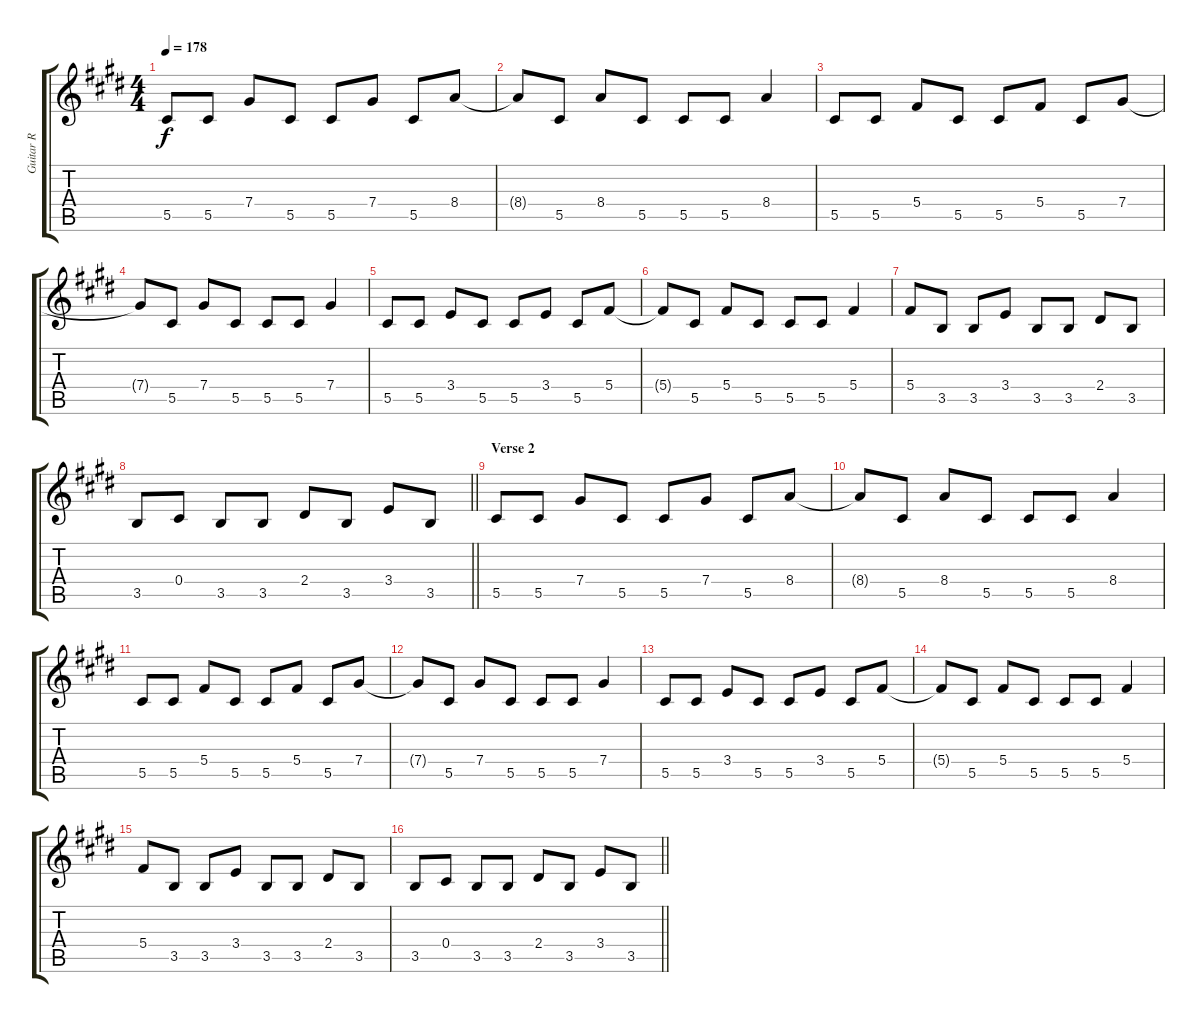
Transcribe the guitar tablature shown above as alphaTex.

\track ("Guitar R" "Guitar R") {instrument overdrivenguitar}
\staff {score tabs}
\tuning (Eb4 Bb3 Gb3 Db3 Ab2 Db2) {hide}
\ts (4 4)
\tempo 178
\clef g2
\ks e
5.5.8{dy f} 5.5.8 7.4.8 5.5.8 5.5.8 7.4.8 5.5.8 8.4.8 |
8.4{t}.8 5.5.8 8.4.8 5.5.8 5.5.8 5.5.8 8.4.4 |
5.5.8 5.5.8 5.4.8 5.5.8 5.5.8 5.4.8 5.5.8 7.4.8 |
7.4{t}.8 5.5.8 7.4.8 5.5.8 5.5.8 5.5.8 7.4.4 |
5.5.8 5.5.8 3.4.8 5.5.8 5.5.8 3.4.8 5.5.8 5.4.8 |
5.4{t}.8 5.5.8 5.4.8 5.5.8 5.5.8 5.5.8 5.4.4 |
5.4.8 3.5.8 3.5.8 3.4.8 3.5.8 3.5.8 2.4.8 3.5.8 |
\barLineRight lightlight
3.5.8 0.4.8 3.5.8 3.5.8 2.4.8 3.5.8 3.4.8 3.5.8 |
\section ("" "Verse 2")
5.5.8 5.5.8 7.4.8 5.5.8 5.5.8 7.4.8 5.5.8 8.4.8 |
8.4{t}.8 5.5.8 8.4.8 5.5.8 5.5.8 5.5.8 8.4.4 |
5.5.8 5.5.8 5.4.8 5.5.8 5.5.8 5.4.8 5.5.8 7.4.8 |
7.4{t}.8 5.5.8 7.4.8 5.5.8 5.5.8 5.5.8 7.4.4 |
5.5.8 5.5.8 3.4.8 5.5.8 5.5.8 3.4.8 5.5.8 5.4.8 |
5.4{t}.8 5.5.8 5.4.8 5.5.8 5.5.8 5.5.8 5.4.4 |
5.4.8 3.5.8 3.5.8 3.4.8 3.5.8 3.5.8 2.4.8 3.5.8 |
\barLineRight lightlight
3.5.8 0.4.8 3.5.8 3.5.8 2.4.8 3.5.8 3.4.8 3.5.8
